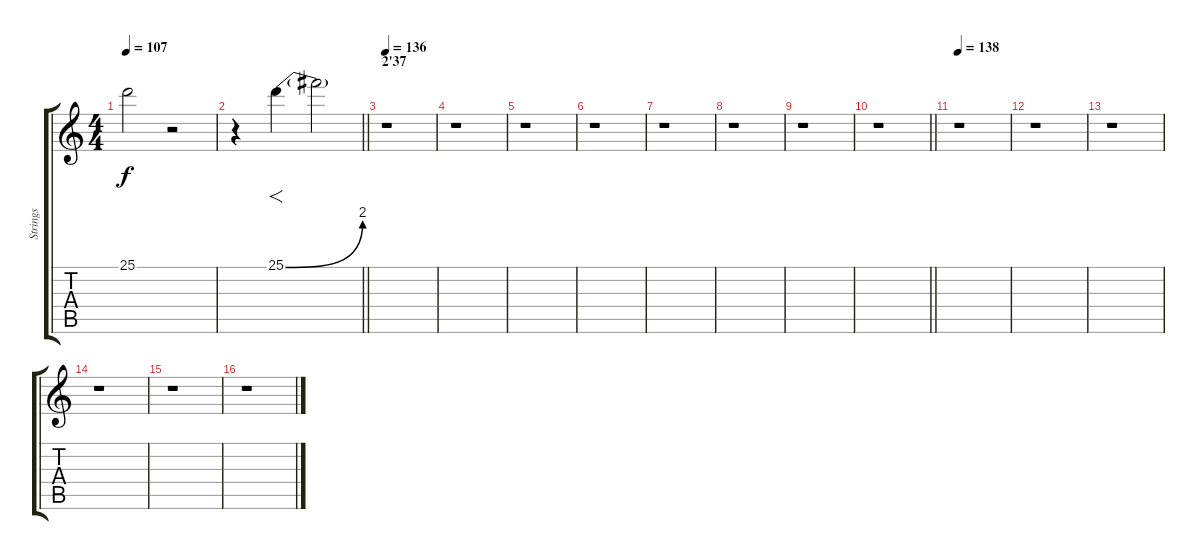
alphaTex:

\track ("Strings" "Strings") {instrument synthstrings1}
\staff {score tabs}
\tuning (Db4 Ab3 E3 B2 Gb2 Db2) {hide}
\ts (4 4)
\tempo 107
\clef g2
\ks c
25.1{t}.2{dy f} r.2{volume 0} |
\barLineRight lightlight
r.4{volume 13} 25.1{be (bend 0 0 60 8)}.4{f} 25.1{t}.2 |
\section ("" "2'37")
\tempo 136
r.1{volume 0} |
r.1 |
r.1 |
r.1 |
r.1 |
r.1 |
r.1 |
\barLineRight lightlight
r.1 |
\tempo 138
r.1 |
r.1 |
r.1 |
r.1 |
r.1 |
r.1
